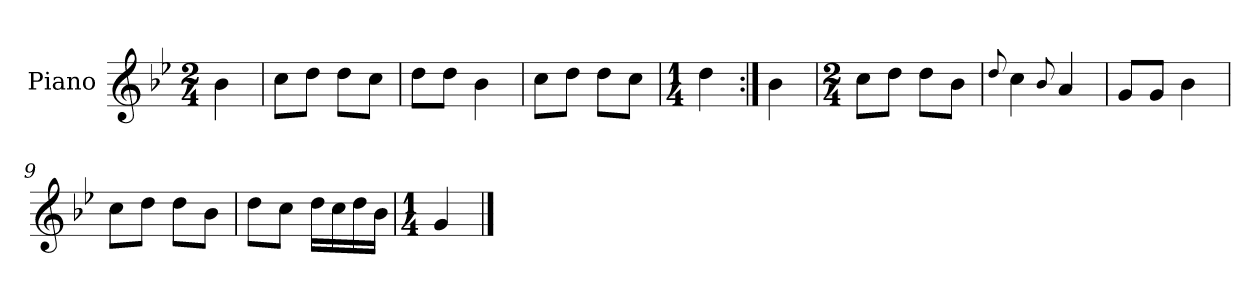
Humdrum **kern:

**kern
*part1
*staff1
*I"Piano
*I'Pno.
*clefG2
*k[b-e-]
*M2/4
=
4b-\
=1
8cc\L
8dd\J
8dd\L
8cc\J
=2
8dd\L
8dd\J
4b-\
=3
8cc\L
8dd\J
8dd\L
8cc\J
=4
*M1/4
4dd\
=5:|!
4b-\
=6
*M2/4
8cc\L
8dd\J
8dd\L
8b-\J
=7
8qqdd/
4cc\
8qqb-/
4a/
=8
8g/L
8g/J
4b-\
=9
8cc\L
8dd\J
8dd\L
8b-\J
!!LO:LB:g=z
=10
8dd\L
8cc\J
16dd\LL
16cc\
16dd\
16b-\JJ
=11
*M1/4
4g/
==
*-
